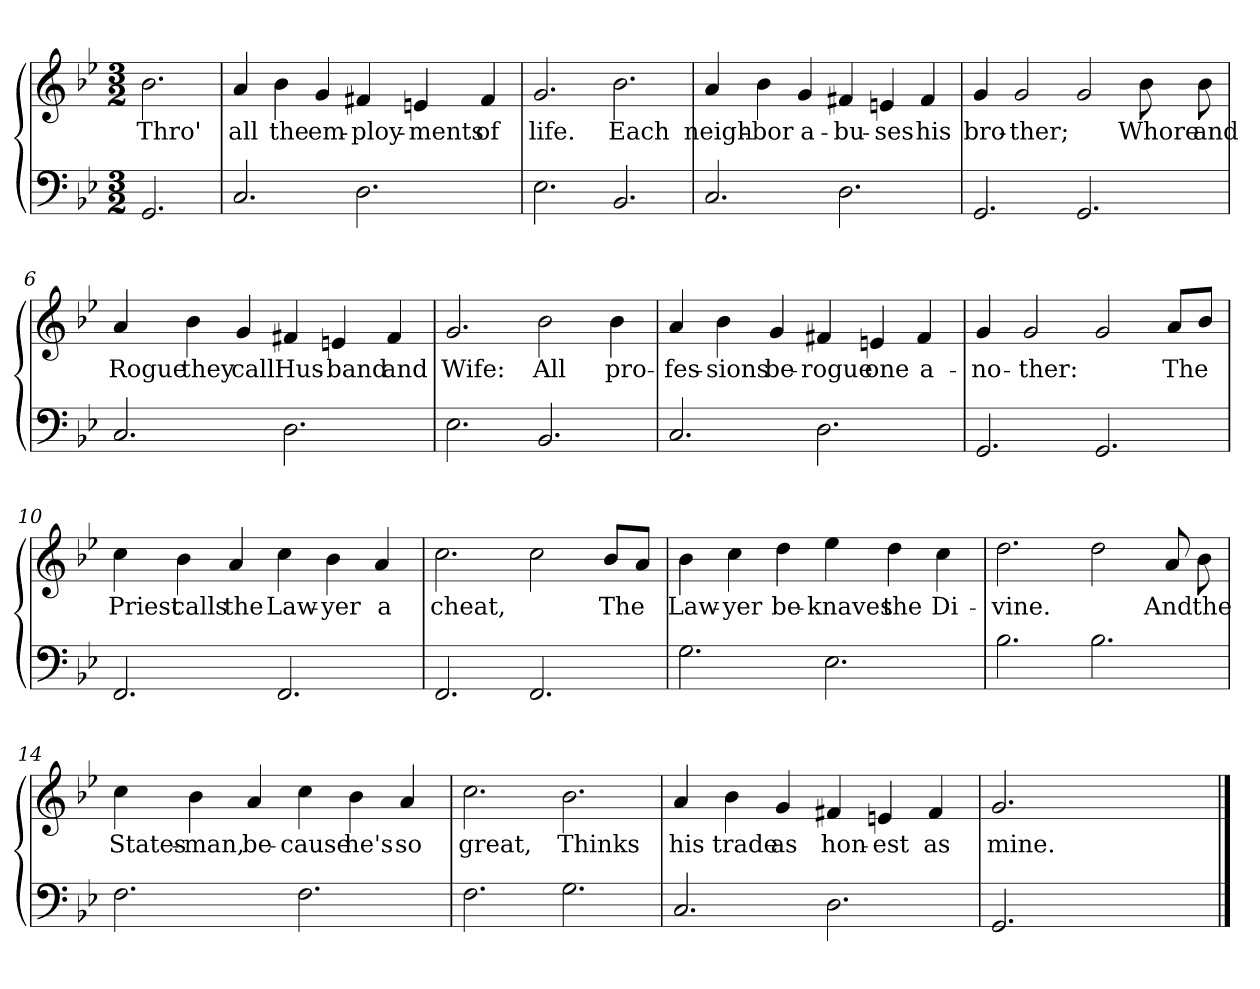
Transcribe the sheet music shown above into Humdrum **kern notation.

**kern	**kern	**text
*part2	*part1	*part1
*staff2	*staff1	*staff1
*clefF4	*clefG2	*
*k[b-e-]	*k[b-e-]	*
*g:	*g:	*
*M3/2	*M3/2	*
=1	=1	=1
2.GG/	2.b-\	Thro'
=2	=2	=2
2.C/	4a/	all
.	4b-\	the
.	4g/	em-
2.D\	4f#X/	-ploy-
.	4en/	-ments
.	4f#/	of
=3	=3	=3
2.E-\	2.g/	life.
2.BB-/	2.b-\	Each
=4	=4	=4
2.C/	4a/	neigh-
.	4b-\	-bor
.	4g/	a-
2.D\	4f#X/	-bu-
.	4en/	-ses
.	4f#/	his
=5	=5	=5
2.GG/	4g/	bro-
.	2g/	-ther;
2.GG/	2g/	.
.	8b-\	Whore
.	8b-\	and
!!LO:LB:g=z
=6	=6	=6
2.C/	4a/	Rogue
.	4b-\	they
.	4g/	call
2.D\	4f#X/	Hus-
.	4en/	-band
.	4f#/	and
=7	=7	=7
2.E-\	2.g/	Wife:
2.BB-/	2b-\	All
.	4b-\	pro-
=8	=8	=8
2.C/	4a/	-fes-
.	4b-\	-sions
.	4g/	be-
2.D\	4f#X/	-rogue
.	4en/	one
.	4f#/	a-
=9	=9	=9
2.GG/	4g/	-no-
.	2g/	-ther:
2.GG/	2g/	.
.	8a/L	The
.	8b-/J	.
!!LO:LB:g=z
=10	=10	=10
2.FF/	4cc\	Priest
.	4b-\	calls
.	4a/	the
2.FF/	4cc\	Law-
.	4b-\	-yer
.	4a/	a
=11	=11	=11
2.FF/	2.cc\	cheat,
2.FF/	2cc\	.
.	8b-/L	The
.	8a/J	.
=12	=12	=12
2.G\	4b-\	Law-
.	4cc\	-yer
.	4dd\	be-
2.E-\	4ee-\	-knaves
.	4dd\	the
.	4cc\	Di-
=13	=13	=13
2.B-\	2.dd\	-vine.
2.B-\	2dd\	.
.	8a/	And
.	8b-\	the
!!LO:LB:g=z
=14	=14	=14
2.F\	4cc\	States-
.	4b-\	-man,
.	4a/	be-
2.F\	4cc\	-cause
.	4b-\	he's
.	4a/	so
=15	=15	=15
2.F\	2.cc\	great,
2.G\	2.b-\	Thinks
=16	=16	=16
2.C/	4a/	his
.	4b-\	trade
.	4g/	as
2.D\	4f#X/	hon-
.	4en/	-est
.	4f#/	as
=17	=17	=17
2.GG/	2.g/	mine.
4ryy	4ryy	.
2ryy	2ryy	.
==	==	==
*-	*-	*-
